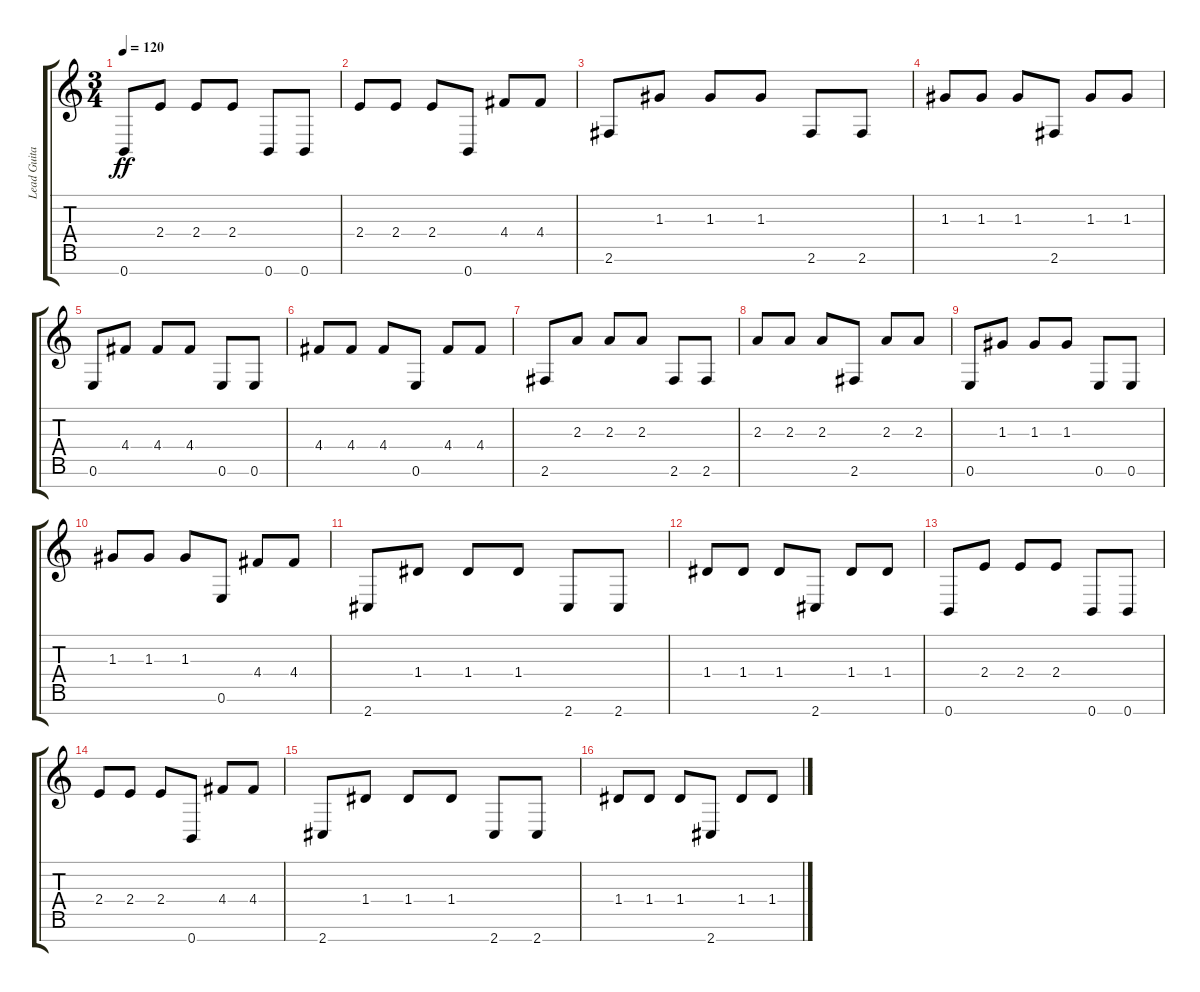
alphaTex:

\track ("Lead Guitar II" "Lead Guita") {instrument distortionguitar}
\staff {score tabs}
\tuning (E4 B3 G3 D3 A2 E2 B1) {hide}
\ts (3 4)
\tempo 120
\clef g2
\ks c
0.7.8{dy ff} 2.4.8 2.4.8 2.4.8 0.7.8 0.7.8 |
2.4.8 2.4.8 2.4.8 0.7.8 4.4.8 4.4.8 |
2.6.8 1.3.8 1.3.8 1.3.8 2.6.8 2.6.8 |
1.3.8 1.3.8 1.3.8 2.6.8 1.3.8 1.3.8 |
0.6.8 4.4.8 4.4.8 4.4.8 0.6.8 0.6.8 |
4.4.8 4.4.8 4.4.8 0.6.8 4.4.8 4.4.8 |
2.6.8 2.3.8 2.3.8 2.3.8 2.6.8 2.6.8 |
2.3.8 2.3.8 2.3.8 2.6.8 2.3.8 2.3.8 |
0.6.8 1.3.8 1.3.8 1.3.8 0.6.8 0.6.8 |
1.3.8 1.3.8 1.3.8 0.6.8 4.4.8 4.4.8 |
2.7.8 1.4.8 1.4.8 1.4.8 2.7.8 2.7.8 |
1.4.8 1.4.8 1.4.8 2.7.8 1.4.8 1.4.8 |
0.7.8 2.4.8 2.4.8 2.4.8 0.7.8 0.7.8 |
2.4.8 2.4.8 2.4.8 0.7.8 4.4.8 4.4.8 |
2.7.8 1.4.8 1.4.8 1.4.8 2.7.8 2.7.8 |
1.4.8 1.4.8 1.4.8 2.7.8 1.4.8 1.4.8
